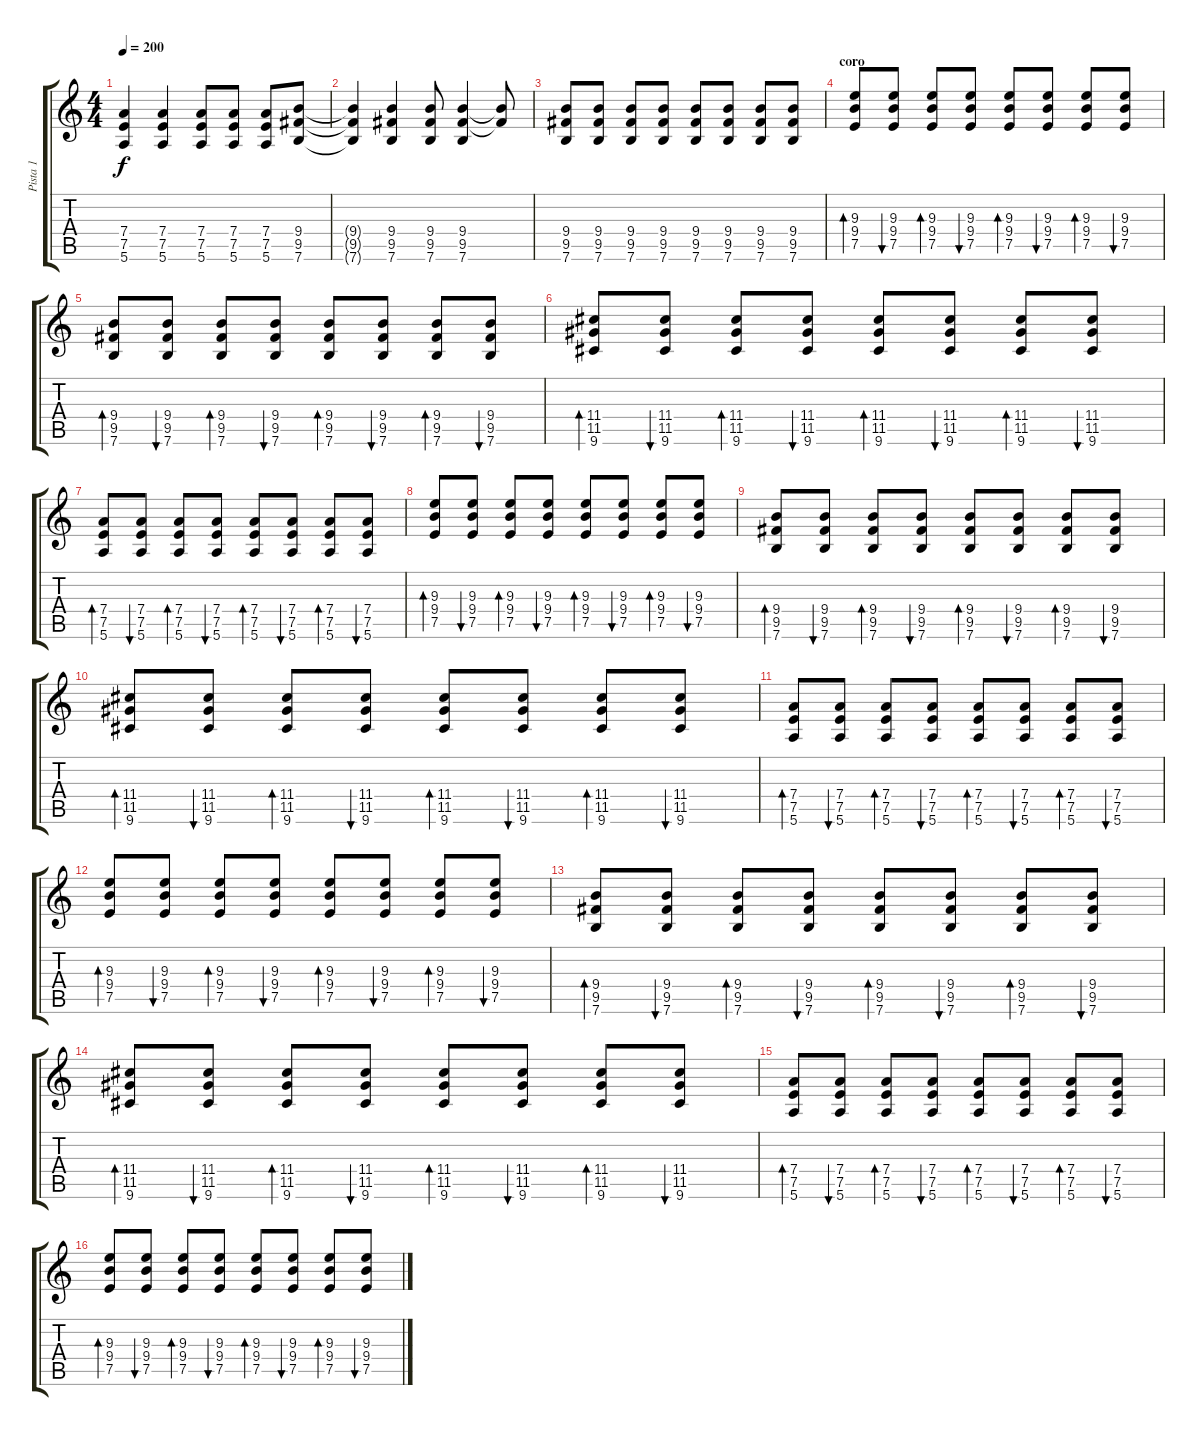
\track ("Pista 1" "Pista 1") {instrument distortionguitar}
\staff {score tabs}
\tuning (E4 B3 G3 D3 A2 E2) {hide}
\ts (4 4)
\tempo 200
\clef g2
\ks c
(7.4 7.5 5.6).4{dy f} (7.4 7.5 5.6).4 (7.4 7.5 5.6).8 (7.4 7.5 5.6).8 (7.4 7.5 5.6).8 (9.4 9.5 7.6).8 |
(9.4{t} 9.5{t} 7.6{t}).4 (9.4 9.5 7.6).4 (9.4 9.5 7.6).8 (9.4 9.5 7.6).4 (9.4{t} 9.5{t}).8 |
(9.4 9.5 7.6).8 (9.4 9.5 7.6).8 (9.4 9.5 7.6).8 (9.4 9.5 7.6).8 (9.4 9.5 7.6).8 (9.4 9.5 7.6).8 (9.4 9.5 7.6).8 (9.4 9.5 7.6).8 |
\section ("" "coro")
(9.3 9.4 7.5).8{bd 240} (9.3 9.4 7.5).8{bu 240} (9.3 9.4 7.5).8{bd 240} (9.3 9.4 7.5).8{bu 240} (9.3 9.4 7.5).8{bd 240} (9.3 9.4 7.5).8{bu 240} (9.3 9.4 7.5).8{bd 240} (9.3 9.4 7.5).8{bu 240} |
(9.4 9.5 7.6).8{bd 240} (9.4 9.5 7.6).8{bu 240} (9.4 9.5 7.6).8{bd 240} (9.4 9.5 7.6).8{bu 240} (9.4 9.5 7.6).8{bd 240} (9.4 9.5 7.6).8{bu 240} (9.4 9.5 7.6).8{bd 240} (9.4 9.5 7.6).8{bu 240} |
(11.4 11.5 9.6).8{bd 240} (11.4 11.5 9.6).8{bu 240} (11.4 11.5 9.6).8{bd 240} (11.4 11.5 9.6).8{bu 240} (11.4 11.5 9.6).8{bd 240} (11.4 11.5 9.6).8{bu 240} (11.4 11.5 9.6).8{bd 240} (11.4 11.5 9.6).8{bu 240} |
(7.4 7.5 5.6).8{bd 240} (7.4 7.5 5.6).8{bu 240} (7.4 7.5 5.6).8{bd 240} (7.4 7.5 5.6).8{bu 240} (7.4 7.5 5.6).8{bd 240} (7.4 7.5 5.6).8{bu 240} (7.4 7.5 5.6).8{bd 240} (7.4 7.5 5.6).8{bu 240} |
(9.3 9.4 7.5).8{bd 240} (9.3 9.4 7.5).8{bu 240} (9.3 9.4 7.5).8{bd 240} (9.3 9.4 7.5).8{bu 240} (9.3 9.4 7.5).8{bd 240} (9.3 9.4 7.5).8{bu 240} (9.3 9.4 7.5).8{bd 240} (9.3 9.4 7.5).8{bu 240} |
(9.4 9.5 7.6).8{bd 240} (9.4 9.5 7.6).8{bu 240} (9.4 9.5 7.6).8{bd 240} (9.4 9.5 7.6).8{bu 240} (9.4 9.5 7.6).8{bd 240} (9.4 9.5 7.6).8{bu 240} (9.4 9.5 7.6).8{bd 240} (9.4 9.5 7.6).8{bu 240} |
(11.4 11.5 9.6).8{bd 240} (11.4 11.5 9.6).8{bu 240} (11.4 11.5 9.6).8{bd 240} (11.4 11.5 9.6).8{bu 240} (11.4 11.5 9.6).8{bd 240} (11.4 11.5 9.6).8{bu 240} (11.4 11.5 9.6).8{bd 240} (11.4 11.5 9.6).8{bu 240} |
(7.4 7.5 5.6).8{bd 240} (7.4 7.5 5.6).8{bu 240} (7.4 7.5 5.6).8{bd 240} (7.4 7.5 5.6).8{bu 240} (7.4 7.5 5.6).8{bd 240} (7.4 7.5 5.6).8{bu 240} (7.4 7.5 5.6).8{bd 240} (7.4 7.5 5.6).8{bu 240} |
(9.3 9.4 7.5).8{bd 240} (9.3 9.4 7.5).8{bu 240} (9.3 9.4 7.5).8{bd 240} (9.3 9.4 7.5).8{bu 240} (9.3 9.4 7.5).8{bd 240} (9.3 9.4 7.5).8{bu 240} (9.3 9.4 7.5).8{bd 240} (9.3 9.4 7.5).8{bu 240} |
(9.4 9.5 7.6).8{bd 240} (9.4 9.5 7.6).8{bu 240} (9.4 9.5 7.6).8{bd 240} (9.4 9.5 7.6).8{bu 240} (9.4 9.5 7.6).8{bd 240} (9.4 9.5 7.6).8{bu 240} (9.4 9.5 7.6).8{bd 240} (9.4 9.5 7.6).8{bu 240} |
(11.4 11.5 9.6).8{bd 240} (11.4 11.5 9.6).8{bu 240} (11.4 11.5 9.6).8{bd 240} (11.4 11.5 9.6).8{bu 240} (11.4 11.5 9.6).8{bd 240} (11.4 11.5 9.6).8{bu 240} (11.4 11.5 9.6).8{bd 240} (11.4 11.5 9.6).8{bu 240} |
(7.4 7.5 5.6).8{bd 240} (7.4 7.5 5.6).8{bu 240} (7.4 7.5 5.6).8{bd 240} (7.4 7.5 5.6).8{bu 240} (7.4 7.5 5.6).8{bd 240} (7.4 7.5 5.6).8{bu 240} (7.4 7.5 5.6).8{bd 240} (7.4 7.5 5.6).8{bu 240} |
(9.3 9.4 7.5).8{bd 240} (9.3 9.4 7.5).8{bu 240} (9.3 9.4 7.5).8{bd 240} (9.3 9.4 7.5).8{bu 240} (9.3 9.4 7.5).8{bd 240} (9.3 9.4 7.5).8{bu 240} (9.3 9.4 7.5).8{bd 240} (9.3 9.4 7.5).8{bu 240}
